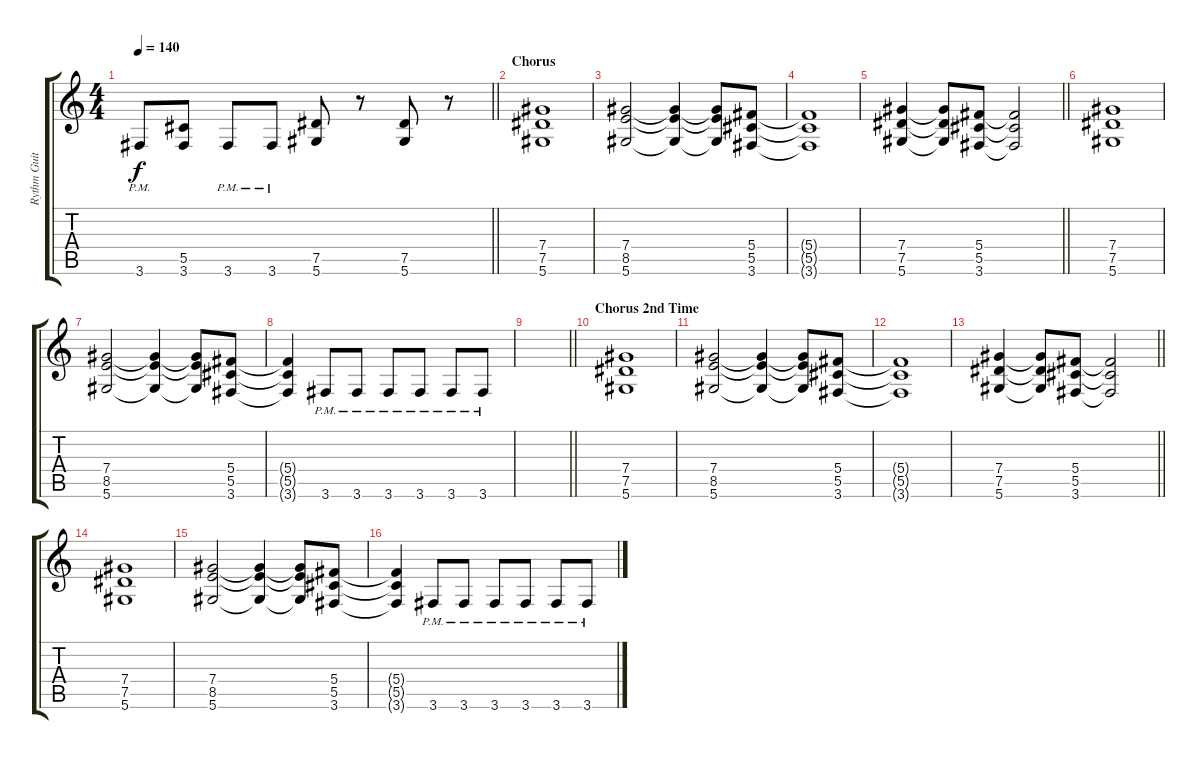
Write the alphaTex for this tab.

\track ("Rythm Guitar" "Rythm Guit") {instrument distortionguitar}
\staff {score tabs}
\tuning (Eb4 Bb3 Gb3 Db3 Ab2 Eb2) {hide}
\ts (4 4)
\tempo 140
\clef g2
\barLineRight lightlight
\ks c
3.6{pm}.8{dy f} (5.5 3.6).8 3.6{pm}.8 3.6{pm}.8 (7.5 5.6).8 r.8 (7.5 5.6).8 r.8 |
\section ("" "Chorus")
(7.4 7.5 5.6).1 |
(7.4 8.5 5.6).2 (7.4{t} 8.5{t} 5.6{t}).4 (7.4{t} 8.5{t} 5.6{t}).8 (5.4 5.5 3.6).8 |
(5.4{t} 5.5{t} 3.6{t}).1 |
\barLineRight lightlight
(7.4 7.5 5.6).4 (7.4{t} 7.5{t} 5.6{t}).8 (5.4 5.5 3.6).8 (5.4{t} 5.5{t} 3.6{t}).2 |
(7.4 7.5 5.6).1 |
(7.4 8.5 5.6).2 (7.4{t} 8.5{t} 5.6{t}).4 (7.4{t} 8.5{t} 5.6{t}).8 (5.4 5.5 3.6).8 |
(5.4{t} 5.5{t} 3.6{t}).4 3.6{pm}.8 3.6{pm}.8 3.6{pm}.8 3.6{pm}.8 3.6{pm}.8 3.6{pm}.8 |
\barLineRight lightlight
|
\section ("" "Chorus 2nd Time")
(7.4 7.5 5.6).1 |
(7.4 8.5 5.6).2 (7.4{t} 8.5{t} 5.6{t}).4 (7.4{t} 8.5{t} 5.6{t}).8 (5.4 5.5 3.6).8 |
(5.4{t} 5.5{t} 3.6{t}).1 |
\barLineRight lightlight
(7.4 7.5 5.6).4 (7.4{t} 7.5{t} 5.6{t}).8 (5.4 5.5 3.6).8 (5.4{t} 5.5{t} 3.6{t}).2 |
(7.4 7.5 5.6).1 |
(7.4 8.5 5.6).2 (7.4{t} 8.5{t} 5.6{t}).4 (7.4{t} 8.5{t} 5.6{t}).8 (5.4 5.5 3.6).8 |
(5.4{t} 5.5{t} 3.6{t}).4 3.6{pm}.8 3.6{pm}.8 3.6{pm}.8 3.6{pm}.8 3.6{pm}.8 3.6{pm}.8
